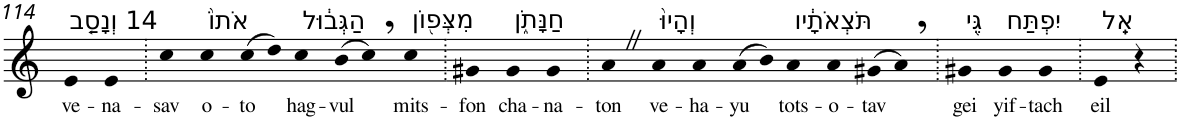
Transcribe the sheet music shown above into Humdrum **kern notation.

**kern	**text
*part1	*part1
*staff1	*staff1
*I"Piano	*
*I'Pno	*
!!LO:PB:g=z
*clefG2	*
*k[]	*
=114	=114
!LO:TX:a:t=14 וְנָסַ֤ב	!
!	!LO:LY:b
4e	ve-
!	!LO:LY:b
4e	-na-
=115.	=115.
!	!LO:LY:b
4cc	-sav
!LO:TX:a:t=אֹתוֹ֙	!
!	!LO:LY:b
4cc	o-
!	!LO:LY:b
(>8cc	-to
8dd)	.
!LO:TX:a:t=הַגְּב֔וּל	!
!	!LO:LY:b
4cc	hag-
!	!LO:LY:b
(>8b	-vul
8cc,)	.
!LO:TX:a:t=מִצְּפ֖וֹן	!
!	!LO:LY:b
4cc	mits-
=116.	=116.
!	!LO:LY:b
4g#X	-fon
!LO:TX:a:t=חַנָּתֹ֑ן	!
!	!LO:LY:b
4g#	cha-
!	!LO:LY:b
4g#	-na-
=117.	=117.
!	!LO:LY:b
4aZ	-ton
!LO:TX:a:t=וְהָיוּ֙	!
!	!LO:LY:b
4a	ve-
!	!LO:LY:b
4a	-ha-
!	!LO:LY:b
(>8a	-yu
8b)	.
!LO:TX:a:t=תֹּצְאֹתָ֔יו	!
!	!LO:LY:b
4a	tots-
!	!LO:LY:b
4a	-o-
!	!LO:LY:b
(>8g#X	-tav
8a,)	.
=118.	=118.
!LO:TX:a:t=גֵּ֖י	!
!	!LO:LY:b
4g#X	gei
!LO:TX:a:t=יִפְתַּח	!
!	!LO:LY:b
4g#	yif-
!	!LO:LY:b
4g#	-tach
=119.	=119.
!LO:TX:a:t=אֵֽל	!
!	!LO:LY:b
4e	eil
4r	.
=.	=.
*-	*-
